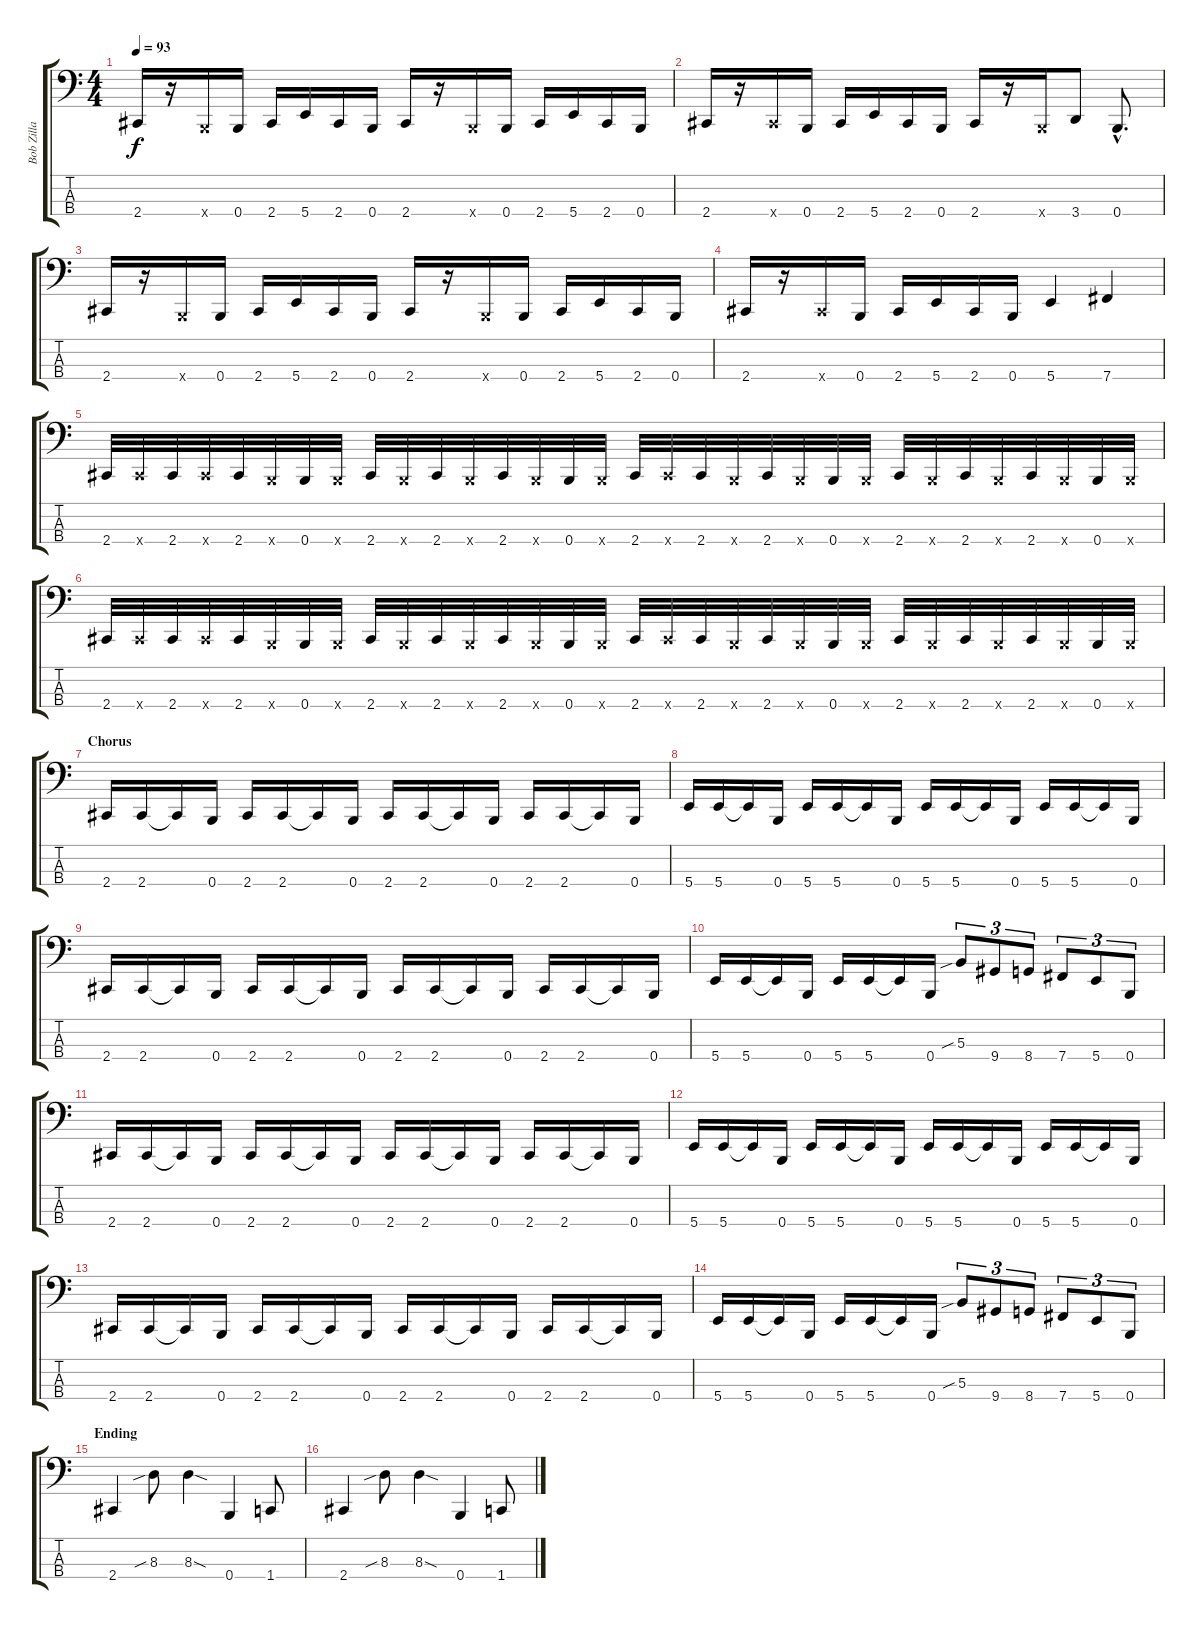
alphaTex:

\track ("Bob Zilla" "Bob Zilla") {instrument electricbassfinger}
\staff {score tabs}
\tuning (E2 B1 Gb1 B0) {hide}
\ts (4 4)
\tempo 93
\clef f4
\ks c
2.4.16{dy f} r.16 0.4{x}.16 0.4.16 2.4.16 5.4.16 2.4.16 0.4.16 2.4.16 r.16 0.4{x}.16 0.4.16 2.4.16 5.4.16 2.4.16 0.4.16 |
2.4.16 r.16 2.4{x}.16 0.4.16 2.4.16 5.4.16 2.4.16 0.4.16 2.4.16 r.16 0.4{x}.16 3.4.8 0.4{hac}.8{d} |
2.4.16 r.16 0.4{x}.16 0.4.16 2.4.16 5.4.16 2.4.16 0.4.16 2.4.16 r.16 0.4{x}.16 0.4.16 2.4.16 5.4.16 2.4.16 0.4.16 |
2.4.16 r.16 2.4{x}.16 0.4.16 2.4.16 5.4.16 2.4.16 0.4.16 5.4.4 7.4.4 |
2.4.32{volume 10} 2.4{x}.32 2.4.32 2.4{x}.32 2.4.32 0.4{x}.32 0.4.32 0.4{x}.32 2.4.32 0.4{x}.32 2.4.32 0.4{x}.32 2.4.32 0.4{x}.32 0.4.32 0.4{x}.32 2.4.32 2.4{x}.32 2.4.32 0.4{x}.32 2.4.32 0.4{x}.32 0.4.32 0.4{x}.32 2.4.32 0.4{x}.32 2.4.32 0.4{x}.32 2.4.32 0.4{x}.32 0.4.32 0.4{x}.32 |
2.4.32{volume 16} 2.4{x}.32 2.4.32 2.4{x}.32 2.4.32 0.4{x}.32 0.4.32 0.4{x}.32 2.4.32 0.4{x}.32 2.4.32 0.4{x}.32 2.4.32 0.4{x}.32 0.4.32 0.4{x}.32 2.4.32 2.4{x}.32 2.4.32 0.4{x}.32 2.4.32 0.4{x}.32 0.4.32 0.4{x}.32 2.4.32 0.4{x}.32 2.4.32 0.4{x}.32 2.4.32 0.4{x}.32 0.4.32 0.4{x}.32 |
\section ("" "Chorus")
2.4.16{volume 16} 2.4.16 2.4{t}.16 0.4.16 2.4.16 2.4.16 2.4{t}.16 0.4.16 2.4.16 2.4.16 2.4{t}.16 0.4.16 2.4.16 2.4.16 2.4{t}.16 0.4.16 |
5.4.16 5.4.16 5.4{t}.16 0.4.16 5.4.16 5.4.16 5.4{t}.16 0.4.16 5.4.16 5.4.16 5.4{t}.16 0.4.16 5.4.16 5.4.16 5.4{t}.16 0.4.16 |
2.4.16 2.4.16 2.4{t}.16 0.4.16 2.4.16 2.4.16 2.4{t}.16 0.4.16 2.4.16 2.4.16 2.4{t}.16 0.4.16 2.4.16 2.4.16 2.4{t}.16 0.4.16 |
5.4.16 5.4.16 5.4{t}.16 0.4.16 5.4.16 5.4.16 5.4{t}.16 0.4.16 5.3{sib}.8{tu (3 2)} 9.4.8{tu (3 2)} 8.4.8{tu (3 2)} 7.4.8{tu (3 2)} 5.4.8{tu (3 2)} 0.4.8{tu (3 2)} |
2.4.16 2.4.16 2.4{t}.16 0.4.16 2.4.16 2.4.16 2.4{t}.16 0.4.16 2.4.16 2.4.16 2.4{t}.16 0.4.16 2.4.16 2.4.16 2.4{t}.16 0.4.16 |
5.4.16 5.4.16 5.4{t}.16 0.4.16 5.4.16 5.4.16 5.4{t}.16 0.4.16 5.4.16 5.4.16 5.4{t}.16 0.4.16 5.4.16 5.4.16 5.4{t}.16 0.4.16 |
2.4.16 2.4.16 2.4{t}.16 0.4.16 2.4.16 2.4.16 2.4{t}.16 0.4.16 2.4.16 2.4.16 2.4{t}.16 0.4.16 2.4.16 2.4.16 2.4{t}.16 0.4.16 |
5.4.16 5.4.16 5.4{t}.16 0.4.16 5.4.16 5.4.16 5.4{t}.16 0.4.16 5.3{sib}.8{tu (3 2)} 9.4.8{tu (3 2)} 8.4.8{tu (3 2)} 7.4.8{tu (3 2)} 5.4.8{tu (3 2)} 0.4.8{tu (3 2)} |
\section ("" "Ending")
2.4.4 8.3{sib}.8 8.3{sod}.4 0.4.4 1.4.8 |
2.4.4 8.3{sib}.8 8.3{sod}.4 0.4.4 1.4.8
